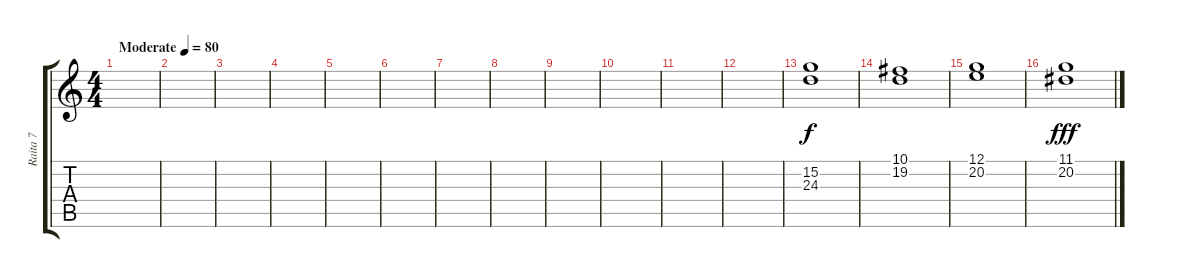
\track ("Raita 7" "Raita 7") {instrument stringensemble1}
\staff {score tabs}
\tuning (E4 B3 G3 D3 A2 E2) {hide}
\ts (4 4)
\tempo (80 "Moderate")
\clef g2
\ks c
|
|
|
|
|
|
|
|
|
|
|
|
(15.2 24.3).1 |
(10.1 19.2).1 |
(12.1 20.2).1 |
(11.1 20.2).1{dy fff volume 2}
